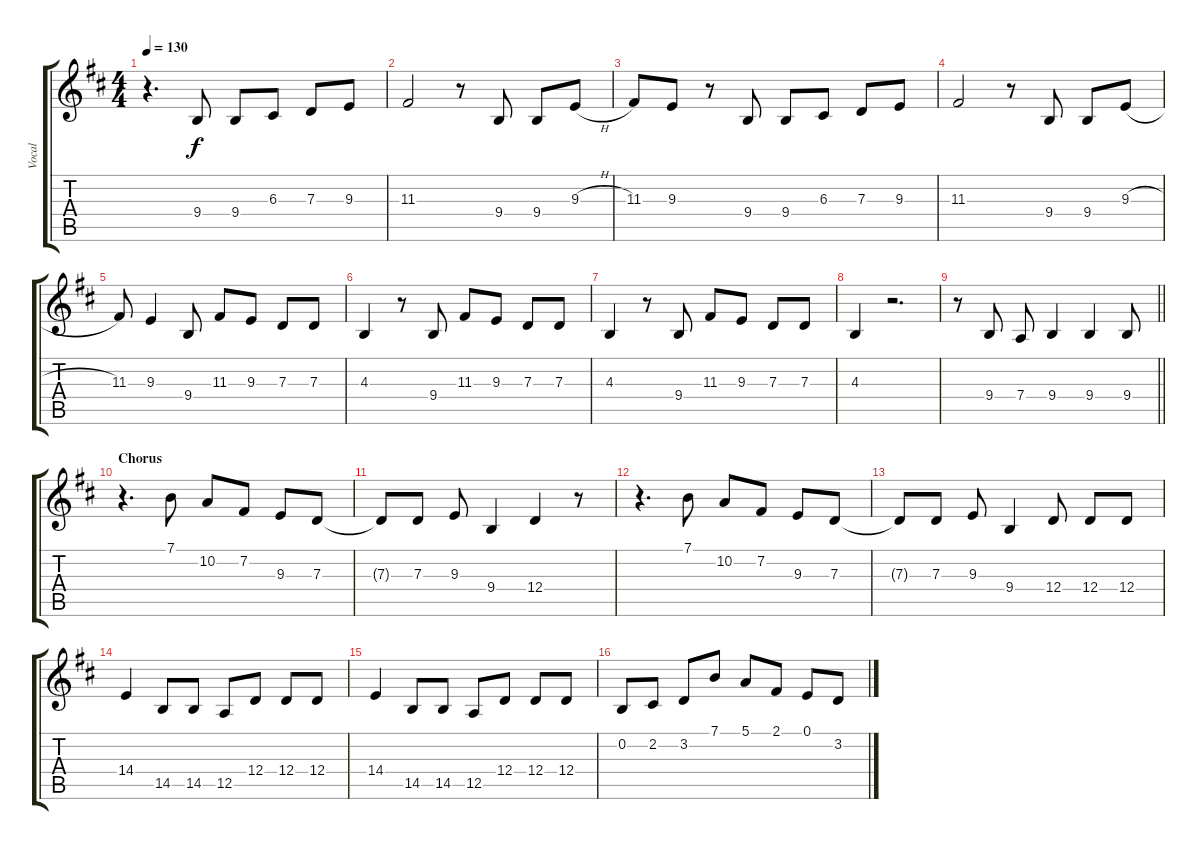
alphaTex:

\track ("Vocal" "Vocal") {instrument tenorsax}
\staff {score tabs}
\tuning (E4 B3 G3 D3 A2 E2) {hide}
\ts (4 4)
\tempo 130
\clef g2
\ks d
r.4{d dy f} 9.4.8 9.4.8 6.3.8 7.3.8 9.3.8 |
11.3.2 r.8 9.4.8 9.4.8 9.3{h}.8 |
11.3.8 9.3.8 r.8 9.4.8 9.4.8 6.3.8 7.3.8 9.3.8 |
11.3.2 r.8 9.4.8 9.4.8 9.3{h}.8 |
11.3.8 9.3.4 9.4.8 11.3.8 9.3.8 7.3.8 7.3.8 |
4.3.4 r.8 9.4.8 11.3.8 9.3.8 7.3.8 7.3.8 |
4.3.4 r.8 9.4.8 11.3.8 9.3.8 7.3.8 7.3.8 |
4.3.4 r.2{d} |
\barLineRight lightlight
r.8 9.4.8 7.4.8 9.4.4 9.4.4 9.4.8 |
\section ("" "Chorus")
r.4{d} 7.1.8 10.2.8 7.2.8 9.3.8 7.3.8 |
7.3{t}.8 7.3.8 9.3.8 9.4.4 12.4.4 r.8 |
r.4{d} 7.1.8 10.2.8 7.2.8 9.3.8 7.3.8 |
7.3{t}.8 7.3.8 9.3.8 9.4.4 12.4.8 12.4.8 12.4.8 |
14.4.4 14.5.8 14.5.8 12.5.8 12.4.8 12.4.8 12.4.8 |
14.4.4 14.5.8 14.5.8 12.5.8 12.4.8 12.4.8 12.4.8 |
0.2.8 2.2.8 3.2.8 7.1.8 5.1.8 2.1.8 0.1.8 3.2.8
